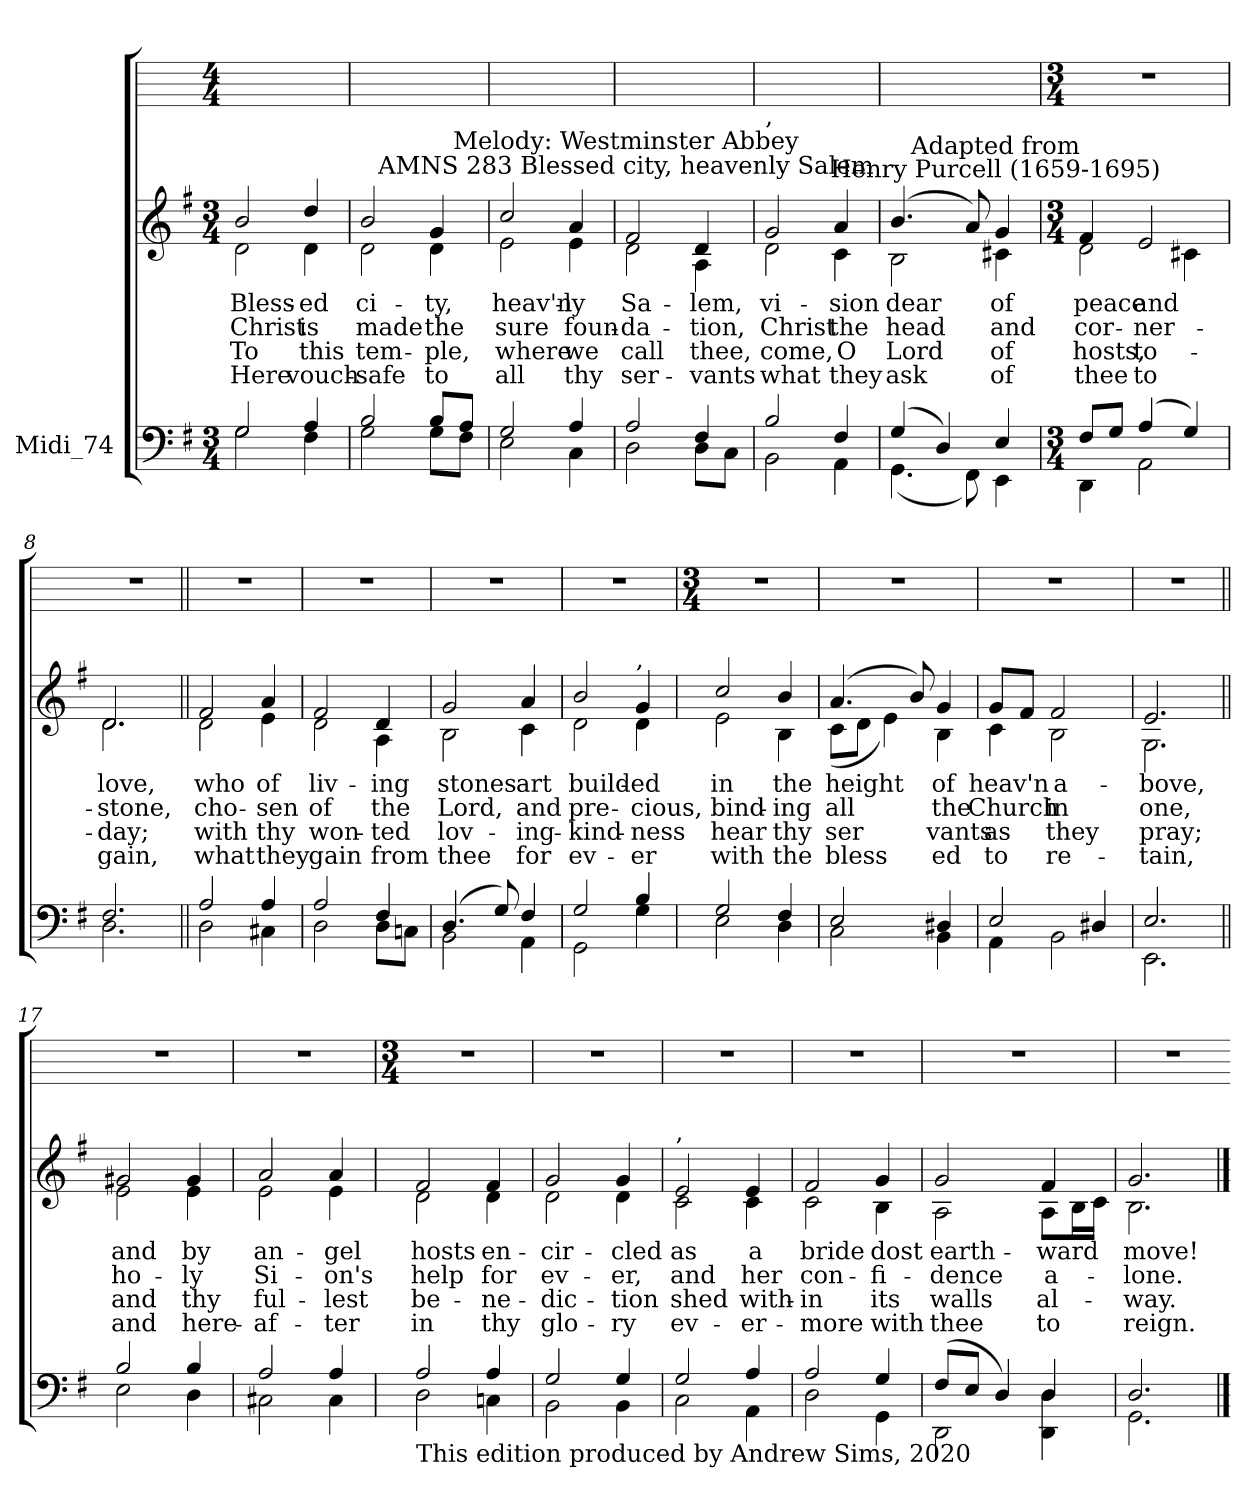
**kern	**kern	**text	**text	**text	**text	**kern
*part3	*part2	*part2	*part2	*part2	*part2	*part1
*staff3	*staff2	*staff2	*staff2	*staff2	*staff2	*staff1
*I"Midi_74	*	*	*	*	*	*
*clefF4	*clefG2	*	*	*	*	*
*k[f#]	*k[f#]	*	*	*	*	*
*G:	*G:	*	*	*	*	*
*M3/4	*M3/4	*	*	*	*	*M4/4
=1	=1	=1	=1	=1	=1	=1
*^	*	*	*	*	*	*
!	!	!LO:TX:a:cj:t=Latin, pre-9th cent.,\ntr. J. M. Neale (1818-1866)	!	!	!	!	!
!	!	!	!LO:LY:b	!LO:LY:b	!LO:LY:b	!LO:LY:b	!
*	*	*^	*	*	*	*	*
2G/	2G\	2b/	2d\	Bless-	-Christ	To	Here	2.r
!	!	!	!	!LO:LY:b	!LO:LY:b	!LO:LY:b	!LO:LY:b	!
4A/	4F#\	4dd/	4d\	ed	is	this	vouch-	.
=2	=2	=2	=2	=2	=2	=2	=2	=2
!	!	!	!	!LO:LY:b	!LO:LY:b	!LO:LY:b	!LO:LY:b	!
2B/	2G\	2b/	2d\	-ci-	-made	tem-	-safe	2.r
!	!	!	!	!LO:LY:b	!LO:LY:b	!LO:LY:b	!LO:LY:b	!
8B/L	8G\L	4g/	4d\	ty,	the	ple,	to	.
8A/J	8F#\J	.	.	.	.	.	.	.
=3	=3	=3	=3	=3	=3	=3	=3	=3
!	!	!	!	!LO:LY:b	!LO:LY:b	!LO:LY:b	!LO:LY:b	!
2G/	2E\	2cc/	2e\	heav'n-	-sure	where	all	2.r
!	!	!	!	!LO:LY:b	!LO:LY:b	!LO:LY:b	!LO:LY:b	!
4A/	4C\	4a/	4e\	ly	foun-	-we	thy	.
=4	=4	=4	=4	=4	=4	=4	=4	=4
!	!	!LO:TX:a:cj:t=AMNS 283 Blessed city, heavenly Salem	!	!	!	!	!	!
!	!	!LO:TX:a:cj:t=Melody&colon; Westminster Abbey	!	!	!	!	!	!
!	!	!	!	!LO:LY:b	!LO:LY:b	!LO:LY:b	!LO:LY:b	!
2A/	2D\	2f#/	2d\	Sa-	-da-	-call	ser-	2.r
!	!	!	!	!LO:LY:b	!LO:LY:b	!LO:LY:b	!LO:LY:b	!
4F#/	8D\L	4d/	4A\	-lem,	tion,	thee,	vants	.
.	8C\J	.	.	.	.	.	.	.
=5	=5	=5	=5	=5	=5	=5	=5	=5
!	!	!LO:TX:a:t=,	!	!	!	!	!	!
!	!	!	!	!LO:LY:b	!LO:LY:b	!LO:LY:b	!LO:LY:b	!
2B/	2BB\	2g/	2d\	vi-	-Christ	come,	what	2.r
!	!	!	!	!LO:LY:b	!LO:LY:b	!LO:LY:b	!LO:LY:b	!
4F#/	4AA\	4a/	4c\	sion	the	O	they	.
=6	=6	=6	=6	=6	=6	=6	=6	=6
!	!	!	!	!LO:LY:b	!LO:LY:b	!LO:LY:b	!LO:LY:b	!
(>4G/	(<4.GG\	(>4.b/	2B\	dear	head	Lord	ask	2.r
4D/)	.	.	.	.	.	.	.	.
.	8FF#\)	8a/)	.	.	.	.	.	.
!	!	!LO:TX:a:cj:t=Adapted from\nHenry Purcell (1659-1695)	!	!	!	!	!	!
!	!	!	!	!LO:LY:b	!LO:LY:b	!LO:LY:b	!LO:LY:b	!
4E/	4EE\	4g/	4c#X\	of	and	of	of	.
!!LO:LB:g=z
=7	=7	=7	=7	=7	=7	=7	=7	=7
*M3/4	*	*M3/4	*	*	*	*	*	*M3/4
!	!	!	!	!LO:LY:b	!LO:LY:b	!LO:LY:b	!LO:LY:b	!
8F#/L	4DD\	4f#/	2d\	peace	cor-	-hosts,	thee	2.r
8G/J	.	.	.	.	.	.	.	.
!	!	!	!	!LO:LY:b	!LO:LY:b	!LO:LY:b	!LO:LY:b	!
(>4A/	2AA\	2e/	.	and	ner-	-to-	-to	.
4G/)	.	.	4c#X\	.	.	.	.	.
=8	=8	=8	=8	=8	=8	=8	=8	=8
!	!	!	!	!LO:LY:b	!LO:LY:b	!LO:LY:b	!LO:LY:b	!
2.F#/	2.D\	2.d/	2.d\	love,	stone,	day;	gain,	2.r
=9||	=9||	=9||	=9||	=9||	=9||	=9||	=9||	=9||
!	!	!	!	!LO:LY:b	!LO:LY:b	!LO:LY:b	!LO:LY:b	!
2A/	2D\	2f#/	2d\	who	cho-	-with	what	2.r
!	!	!	!	!LO:LY:b	!LO:LY:b	!LO:LY:b	!LO:LY:b	!
4A/	4C#X\	4a/	4e\	of	sen	thy	they	.
=10	=10	=10	=10	=10	=10	=10	=10	=10
!	!	!	!	!LO:LY:b	!LO:LY:b	!LO:LY:b	!LO:LY:b	!
2A/	2D\	2f#/	2d\	liv-	-of	won-	-gain	2.r
!	!	!	!	!LO:LY:b	!LO:LY:b	!LO:LY:b	!LO:LY:b	!
4F#/	8D\L	4d/	4A\	ing	the	ted	from	.
.	8Cn\J	.	.	.	.	.	.	.
=11	=11	=11	=11	=11	=11	=11	=11	=11
!	!	!	!	!LO:LY:b	!LO:LY:b	!LO:LY:b	!LO:LY:b	!
(>4.D/	2BB\	2g/	2B\	stones	Lord,	lov-	-thee	2.r
8G/)	.	.	.	.	.	.	.	.
!	!	!	!	!LO:LY:b	!LO:LY:b	!LO:LY:b	!LO:LY:b	!
4F#/	4AA\	4a/	4c\	art	and	ing-	-for	.
=12	=12	=12	=12	=12	=12	=12	=12	=12
!	!	!	!	!LO:LY:b	!LO:LY:b	!LO:LY:b	!LO:LY:b	!
2G/	2GG\	2b/	2d\	build-	-pre-	-kind-	-ev-	2.r
!	!	!LO:TX:a:t=,	!	!	!	!	!	!
!	!	!	!	!LO:LY:b	!LO:LY:b	!LO:LY:b	!LO:LY:b	!
4B/	4G\	4g/	4d\	-ed	cious,	ness	er	.
!!LO:LB:g=z
=13	=13	=13	=13	=13	=13	=13	=13	=13
*	*	*	*	*	*	*	*	*M3/4
!	!	!	!	!LO:LY:b	!LO:LY:b	!LO:LY:b	!LO:LY:b	!
2G/	2E\	2cc/	2e\	in	bind-	-hear	with	2.r
!	!	!	!	!LO:LY:b	!LO:LY:b	!LO:LY:b	!LO:LY:b	!
4F#/	4D\	4b/	4B\	the	ing	thy	the	.
=14	=14	=14	=14	=14	=14	=14	=14	=14
!	!	!	!	!LO:LY:b	!LO:LY:b	!LO:LY:b	!LO:LY:b	!
2E/	2C\	(>4.a/	(<8c\L	height	all	ser	bless	2.r
.	.	.	8d\J	.	.	.	.	.
.	.	.	4e\)	.	.	.	.	.
.	.	8b/)	.	.	.	.	.	.
!	!	!	!	!LO:LY:b	!LO:LY:b	!LO:LY:b	!LO:LY:b	!
4D#X/	4BB\	4g/	4B\	of	the	vants	ed	.
=15	=15	=15	=15	=15	=15	=15	=15	=15
!	!	!	!	!LO:LY:b	!LO:LY:b	!LO:LY:b	!LO:LY:b	!
2E/	4AA\	8g/L	4c\	heav'n	Church	as	to	2.r
.	.	8f#/J	.	.	.	.	.	.
!	!	!	!	!LO:LY:b	!LO:LY:b	!LO:LY:b	!LO:LY:b	!
.	2BB\	2f#/	2B\	a-	-in	they	re-	.
4D#X/	.	.	.	.	.	.	.	.
=16	=16	=16	=16	=16	=16	=16	=16	=16
!	!	!	!	!LO:LY:b	!LO:LY:b	!LO:LY:b	!LO:LY:b	!
2.E/	2.EE\	2.e/	2.G\	-bove,	one,	pray;	tain,	2.r
=17||	=17||	=17||	=17||	=17||	=17||	=17||	=17||	=17||
!	!	!	!	!LO:LY:b	!LO:LY:b	!LO:LY:b	!LO:LY:b	!
2B/	2E\	2g#X/	2e\	and	ho-	-and	and	2.r
!	!	!	!	!LO:LY:b	!LO:LY:b	!LO:LY:b	!LO:LY:b	!
4B/	4D\	4g#/	4e\	by	ly	thy	here-	.
=18	=18	=18	=18	=18	=18	=18	=18	=18
!	!	!	!	!LO:LY:b	!LO:LY:b	!LO:LY:b	!LO:LY:b	!
2A/	2C#X\	2a/	2e\	-an-	-Si-	-ful-	-af-	2.r
!	!	!	!	!LO:LY:b	!LO:LY:b	!LO:LY:b	!LO:LY:b	!
4A/	4C#\	4a/	4e\	-gel	on's	lest	ter	.
!!LO:LB:g=z
=19	=19	=19	=19	=19	=19	=19	=19	=19
*	*	*	*	*	*	*	*	*M3/4
!LO:TX:b:t=This edition produced by Andrew Sims, 2020	!	!	!	!	!	!	!	!
!	!	!	!	!LO:LY:b	!LO:LY:b	!LO:LY:b	!LO:LY:b	!
2A/	2D\	2f#/	2d\	hosts	help	be-	-in	2.r
!	!	!	!	!LO:LY:b	!LO:LY:b	!LO:LY:b	!LO:LY:b	!
4A/	4Cn\	4f#/	4d\	en-	-for	ne-	-thy	.
=20	=20	=20	=20	=20	=20	=20	=20	=20
!	!	!	!	!LO:LY:b	!LO:LY:b	!LO:LY:b	!LO:LY:b	!
2G/	2BB\	2g/	2d\	cir-	-ev-	-dic-	-glo-	2.r
!	!	!	!	!LO:LY:b	!LO:LY:b	!LO:LY:b	!LO:LY:b	!
4G/	4BB\	4g/	4d\	-cled	er,	tion	ry	.
=21	=21	=21	=21	=21	=21	=21	=21	=21
!	!	!LO:TX:a:t=,	!	!	!	!	!	!
!	!	!	!	!LO:LY:b	!LO:LY:b	!LO:LY:b	!LO:LY:b	!
2G/	2C\	2e/	2c\	as	and	shed	ev-	2.r
!	!	!	!	!LO:LY:b	!LO:LY:b	!LO:LY:b	!LO:LY:b	!
4A/	4AA\	4e/	4c\	-a	her	with-	-er-	.
=22	=22	=22	=22	=22	=22	=22	=22	=22
!	!	!	!	!LO:LY:b	!LO:LY:b	!LO:LY:b	!LO:LY:b	!
2A/	2D\	2f#/	2c\	-bride	con-	-in	more	2.r
!	!	!	!	!LO:LY:b	!LO:LY:b	!LO:LY:b	!LO:LY:b	!
4G/	4GG\	4g/	4B\	dost	fi-	-its	with	.
=23	=23	=23	=23	=23	=23	=23	=23	=23
!	!	!	!	!LO:LY:b	!LO:LY:b	!LO:LY:b	!LO:LY:b	!
(>8F#/L	2DD\	2g/	2A\	earth-	-dence	walls	thee	2.r
8E/J	.	.	.	.	.	.	.	.
4D/)	.	.	.	.	.	.	.	.
!	!	!	!	!LO:LY:b	!LO:LY:b	!LO:LY:b	!LO:LY:b	!
4D/	4DD\ 4D\	4f#/	8A\L	ward	a-	-al-	-to	.
.	.	.	16B\L	.	.	.	.	.
.	.	.	16c\JJ	.	.	.	.	.
=24	=24	=24	=24	=24	=24	=24	=24	=24
!	!	!	!	!LO:LY:b	!LO:LY:b	!LO:LY:b	!LO:LY:b	!
2.D/	2.GG\	2.g/	2.B\	move!	lone.	way.	reign.	2.r
*v	*v	*	*	*	*	*	*	*
*	*v	*v	*	*	*	*	*
==	==	=	=	=	=	=
*-	*-	*-	*-	*-	*-	*-
